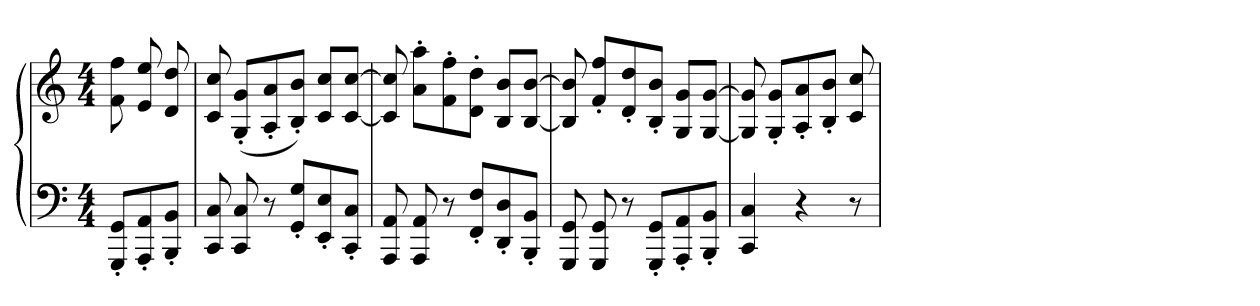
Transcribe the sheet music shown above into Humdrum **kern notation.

**kern	**kern
*part1	*part1
*staff2	*staff1
*clefF4	*clefG2
*k[]	*k[]
*C:	*C:
*M4/4	*M4/4
=	=
8GGG' 8GG'L	8f 8ff
8AAA' 8AA'	8e 8ee
8BBB' 8BB'J	8d 8dd
=195	=195
8CC 8C	8c 8cc
8CC 8C	(8G' 8g'L
8r	8A' 8a'
8GG' 8G'L	8B' 8b'J)
8EE' 8E'	8c 8ccL
8CC' 8C'J	[8c [8ccJ
=196	=196
8AAA 8AA	8c] 8cc]
8AAA 8AA	8a' 8aa'L
8r	8f' 8ff'
8FF' 8F'L	8d' 8dd'J
8DD' 8D'	8B 8bL
8BBB' 8BB'J	[8B [8bJ
=197	=197
8GGG 8GG	8B] 8b]
8GGG 8GG	8f' 8ff'L
8r	8d' 8dd'
8GGG' 8GG'L	8B' 8b'J
8AAA' 8AA'	8G 8gL
8BBB' 8BB'J	[8G [8gJ
=198	=198
4CC 4C	8G] 8g]
.	8G' 8g'L
4r	8A' 8a'
.	8B' 8b'J
8r	8c 8cc
=	=
*-	*-
